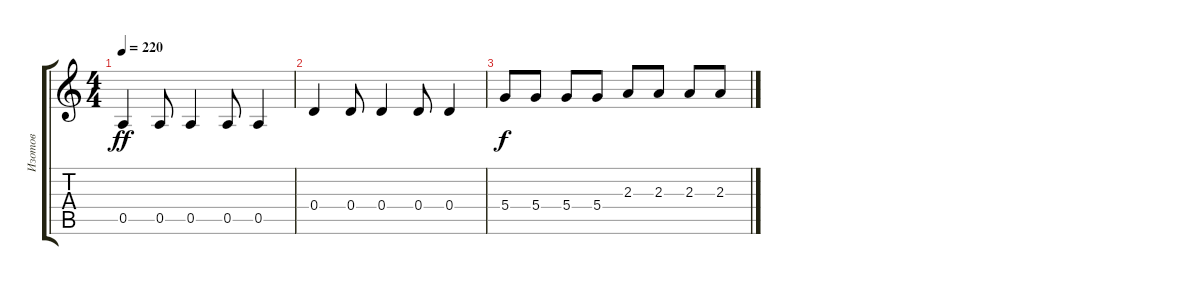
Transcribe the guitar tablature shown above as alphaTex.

\track ("Изотов" "Изотов") {instrument electricbasspick}
\staff {score tabs}
\tuning (E4 B3 G3 D3 A2 E2) {hide}
\ts (4 4)
\tempo 220
\clef g2
\ks c
0.5.4{dy ff} 0.5.8 0.5.4 0.5.8 0.5.4 |
0.4.4 0.4.8 0.4.4 0.4.8 0.4.4 |
5.4.8{dy f} 5.4.8 5.4.8 5.4.8 2.3.8 2.3.8 2.3.8 2.3.8
